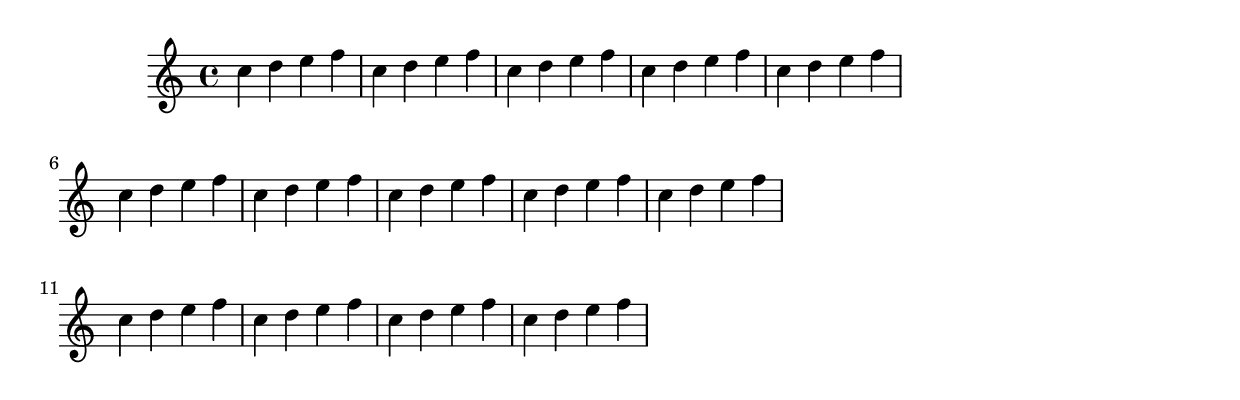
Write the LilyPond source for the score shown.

%% Do not edit this file; it is automatically
%% generated from LSR http://lsr.dsi.unimi.it
%% This file is in the public domain.
\version "2.13.10"

\header {
  lsrtags = "keyboards"

%% Translation of GIT committish: 45fc8488655f9ea122d1ec6e3328892618bd6971
  texidoces = "
Los símbolos específicos de acordeón discanto se escriben mediante
@code{\\markup}.  Se puede trucar la colocación vertical de los
símbolos modificando los argumentos de @code{\\raise}.

"
  doctitlees = "Símbolos de acordeón discanto"

%% Translation of GIT committish: d96023d8792c8af202c7cb8508010c0d3648899d
  doctitlede = "Symbole für Akkordeon-Diskantregister"
  texidocde = "
Diskantregister für Akkordeon können mit @code{\\markup} dargestellt werden.
Die vertikale Position der einzelnen Elemente werden mit @code{\\raise}
angepasst.
"

  texidoc = "
Accordion discant-specific symbols are added using @code{\\markup}. The
vertical placement of the symbols can be tweaked by changing the
@code{\\raise} arguments.



"
  doctitle = "Accordion-discant symbols"
} % begin verbatim

discant = \markup {
  \musicglyph #"accordion.accDiscant"
}
dot = \markup {
  \musicglyph #"accordion.accDot"
}

\layout { ragged-right = ##t }

% 16 voets register
accBasson = ^\markup {
  \combine
  \discant
  \raise #0.5 \dot
}

% een korig 8 en 16 voets register
accBandon = ^\markup {
  \combine
    \discant
    \combine
      \raise #0.5 \dot
      \raise #1.5 \dot
}

accVCello = ^\markup {
  \combine
    \discant
    \combine
      \raise #0.5 \dot
      \combine
        \raise #1.5 \dot
        \translate #'(1 . 0) \raise #1.5 \dot
}

% 4-8-16 voets register
accHarmon = ^\markup {
  \combine
    \discant
    \combine
      \raise #0.5 \dot
      \combine
        \raise #1.5 \dot
        \raise #2.5 \dot
}

accTrombon = ^\markup {
  \combine
    \discant
    \combine
      \raise #0.5 \dot
      \combine
        \raise #1.5 \dot
        \combine
          \translate #'(1 . 0) \raise #1.5 \dot
          \translate #'(-1 . 0) \raise #1.5 \dot
}

% eenkorig 4 en 16 voets register
accOrgan = ^\markup {
  \combine
    \discant
    \combine
      \raise #0.5 \dot
      \raise #2.5 \dot
}

accMaster = ^\markup {
  \combine
    \discant
    \combine
      \raise #0.5 \dot
      \combine
        \raise #1.5 \dot
        \combine
          \translate #'(1 . 0) \raise #1.5 \dot
          \combine
            \translate #'(-1 . 0) \raise #1.5 \dot
            \raise #2.5 \dot
}

accAccord = ^\markup {
  \combine
    \discant
    \combine
      \raise #1.5 \dot
      \combine
        \translate #'(1 . 0) \raise #1.5 \dot
        \combine
          \translate #'(-1 . 0) \raise #1.5 \dot
          \raise #2.5 \dot
}

accMusette = ^\markup {
  \combine
    \discant
    \combine
      \raise #1.5 \dot
      \combine
        \translate #'(1 . 0) \raise #1.5 \dot
        \translate #'(-1 . 0) \raise #1.5 \dot
}

accCeleste = ^\markup {
  \combine
    \discant
    \combine
      \raise #1.5 \dot
      \translate #'(-1 . 0) \raise #1.5 \dot
}

accOboe = ^\markup {
  \combine
    \discant
    \combine
      \raise #1.5 \dot
      \raise #2.5 \dot
}

accClarin = ^\markup {
  \combine
    \discant
    \raise #1.5 \dot
}

accPiccolo = ^\markup {
    \combine
       \discant
       \raise #2.5 \dot
}

accViolin = ^\markup {
  \combine
    \discant
    \combine
      \raise #1.5 \dot
      \combine
        \translate #'(1 . 0) \raise #1.5 \dot
        \raise #2.5 \dot
}

\relative c'' {
  c4 d\accBasson e f
  c4 d\accBandon e f
  c4 d\accVCello e f
  c4 d\accHarmon e f
  c4 d\accTrombon e f
  \break
  c4 d\accOrgan e f
  c4 d\accMaster e f
  c4 d\accAccord e f
  c4 d\accMusette e f
  c4 d\accCeleste e f
  \break
  c4 d\accOboe e f
  c4 d\accClarin e f
  c4 d\accPiccolo e f
  c4 d\accViolin e f
}

